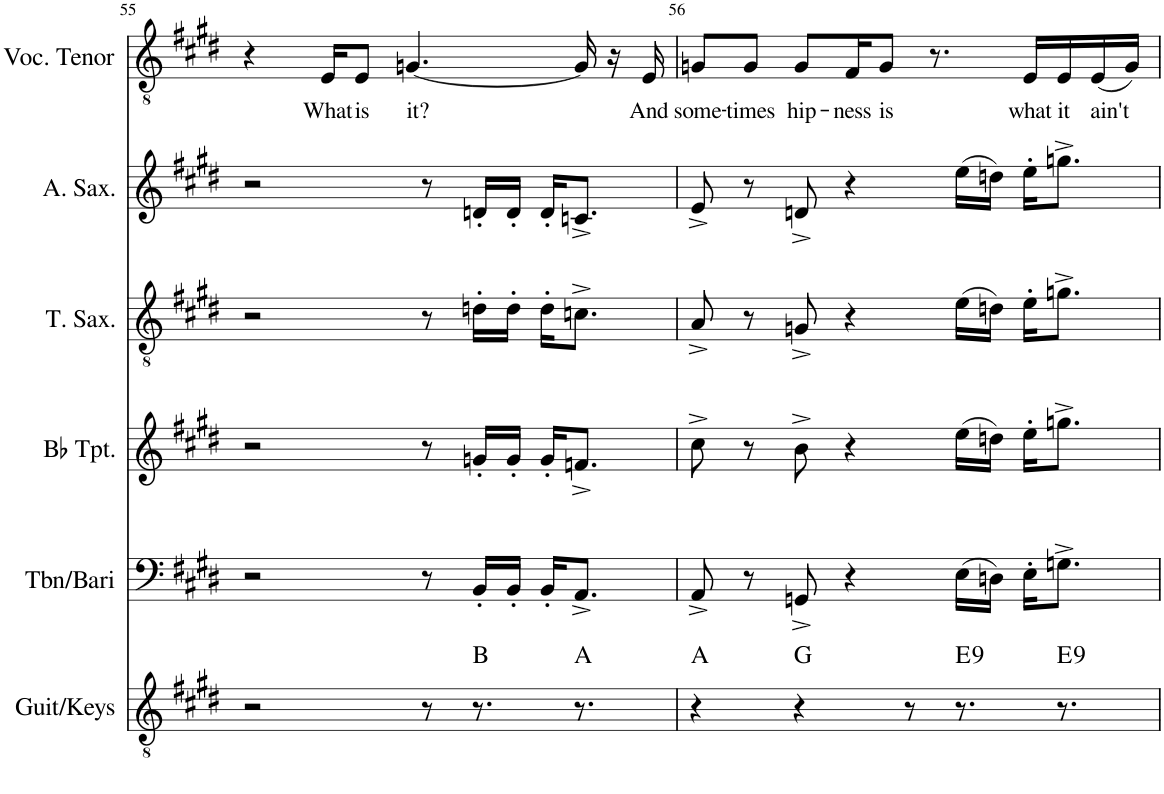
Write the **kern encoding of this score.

**kern	**harte	**kern	**kern	**kern	**kern	**kern	**text
*part6	*part6	*part5	*part4	*part3	*part2	*part1	*part1
*staff6	*	*staff5	*staff4	*staff3	*staff2	*staff1	*staff1
*I"Guit/Keys	*	*I"Tbn/Bari	*I"Bb Trumpet	*I"T. Sax.	*I"Alto Sax	*I"Voc. Tenor	*
*I'Guit/Keys	*	*I'Tbn/Bari	*I'Bb Tpt.	*I'T. Sax.	*I'A. Sax.	*I'Voc. Tenor	*
!!LO:PB:g=z
*clefGv2	*	*clefF4	*clefG2	*clefGv2	*clefG2	*clefGv2	*
*	*	*	*ITrd1c2	*ITrd8c14	*ITrd5c9	*	*
*k[f#c#g#d#]	*	*k[f#c#g#d#]	*k[f#c#g#d#]	*k[f#c#g#d#]	*k[f#c#g#d#]	*k[f#c#g#d#]	*
*M4/4	*	*M4/4	*M4/4	*M4/4	*M4/4	*M4/4	*
=55	=55	=55	=55	=55	=55	=55	=55
2r	.	2r	2r	2r	2r	4r	.
!	!	!	!	!	!	!	!LO:LY:b
.	.	.	.	.	.	16E/KL	What
!	!	!	!	!	!	!	!LO:LY:b
.	.	.	.	.	.	8E/J	is
!	!	!	!	!	!	!	!LO:LY:b
.	.	.	.	.	.	[4.Gn/	it?
8r	.	8r	8r	8r	8r	.	.
8.r	B:maj	16BB'/LL	16gn'/LL	16dn'\LL	16dn'/LL	.	.
.	.	16BB'/JJ	16g'/JJ	16d'\JJ	16d'/JJ	.	.
.	.	16BB'/KL	16g'/KL	16d'\KL	16d'/KL	.	.
8.r	A:maj	8.AA^/J	8.fn^/J	8.cn^\J	8.cn^/J	16G/]	.
.	.	.	.	.	.	16r	.
!	!	!	!	!	!	!	!LO:LY:b
.	.	.	.	.	.	16E/	And
=56	=56	=56	=56	=56	=56	=56	=56
!	!	!	!	!	!	!	!LO:LY:b
4r	A:maj	8AA^/	8cc#^\	8A^/	8e^/	8Gn/L	some-
!	!	!	!	!	!	!	!LO:LY:b
.	.	8r	8r	8r	8r	8G/J	-times
!	!	!	!	!	!	!	!LO:LY:b
4r	G:maj	8GGn^/	8b^\	8Gn^/	8dn^/	8G/L	hip-
!	!	!	!	!	!	!	!LO:LY:b
.	.	4r	4r	4r	4r	16F#/K	-ness
!	!	!	!	!	!	!	!LO:LY:b
.	.	.	.	.	.	8G/J	is
8r	.	.	.	.	.	.	.
.	.	.	.	.	.	8.r	.
!	!LO:H:kt=9	!	!	!	!	!	!
8.r	E:9	(16E\LL	(16ee\LL	(16e\LL	(16ee\LL	.	.
.	.	16Dn\JJ)	16ddn\JJ)	16dn\JJ)	16ddn\JJ)	.	.
!	!	!	!	!	!	!	!LO:LY:b
.	.	16E'\KL	16ee'\KL	16e'\KL	16ee'\KL	16E/LL	what
!	!LO:H:kt=9	!	!	!	!	!	!LO:LY:b
8.r	E:9	8.Gn^\J	8.ggn^\J	8.gn^\J	8.ggn^\J	16E/	it
!	!	!	!	!	!	!	!LO:LY:b
.	.	.	.	.	.	(16E/	ain't
.	.	.	.	.	.	16G/JJ)	.
=	=	=	=	=	=	=	=
*-	*-	*-	*-	*-	*-	*-	*-
